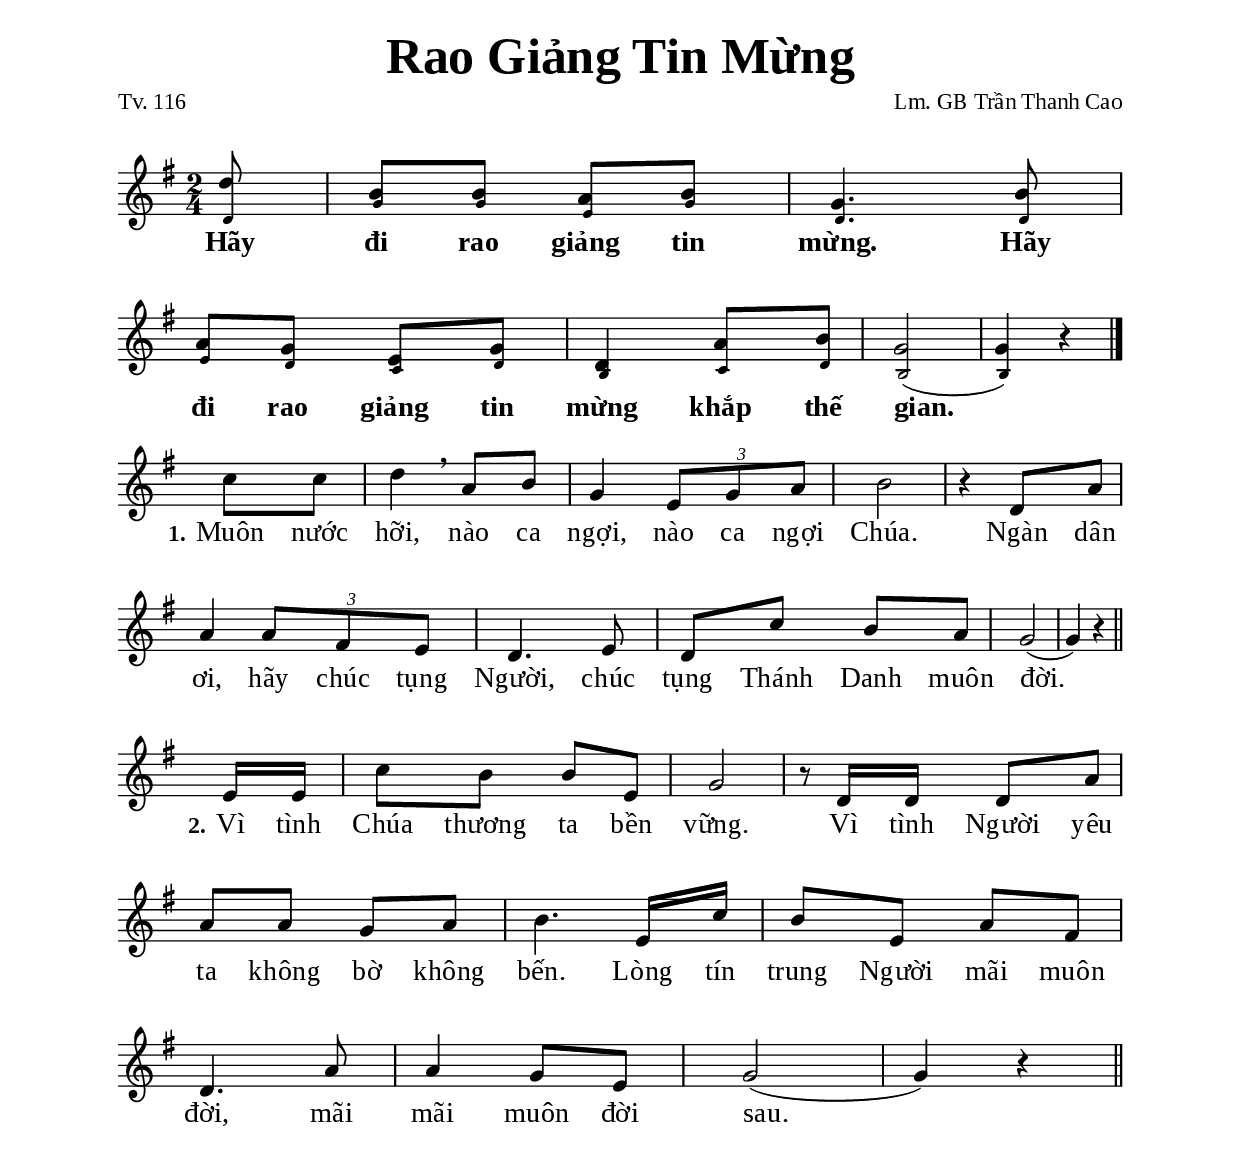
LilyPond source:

% Cài đặt chung
\version "2.22.1"
\include "english.ly"

\header {
  title = \markup { \fontsize #3 "Rao Giảng Tin Mừng" }
  poet = "Tv. 116"
  composer = "Lm. GB Trần Thanh Cao"
  arranger = " "
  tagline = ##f
}

% Nhạc điệp khúc
nhacDiepKhucSop = \relative c'' {
  \partial 8 d8 |
  b b a b |
  g4. b8 |
  a g e g |
  d4 a'8 b |
  g2 ( |
  g4) r \bar "|."
}

nhacDiepKhucBas = \relative c' {
  \partial 8 d8 
  g g e g |
  d4. d8 |
  e d c d |
  b4 c8 d |
  b2 ( |
  b4) r
}

% Nhạc phiên khúc
nhacPhienKhucMot = \relative c'' {
  \partial 4 c8 c |
  d4 \breathe a8 b |
  g4 \tuplet 3/2 { e8 g a } |
  b2 |
  r4 d,8 a' |
  a4 \tuplet 3/2 { a8 fs e } |
  d4. e8 |
  d c' b a |
  g2 ( |
  g4) r \bar "||"
}

nhacPhienKhucHai = \relative c' {
  \partial 8 e16 e |
  c'8 b b e, |
  g2 |
  r8 d16 d d8 a' |
  a a g a |
  b4. e,16 c' |
  b8 e, a fs |
  d4. a'8 |
  a4 g8 e |
  g2 ( |
  g4) r \bar "||"
}

% Lời điệp khúc
loiDiepKhuc = \lyricmode {
  Hãy đi rao giảng tin mừng.
  Hãy đi rao giảng tin mừng khắp thế gian.
}

% Lời phiên khúc
loiPhienKhucMot = \lyricmode {
  \set stanza = #"1."
  Muôn nước hỡi, nào ca ngợi, nào ca ngợi Chúa.
  Ngàn dân ơi, hãy chúc tụng Người,
  chúc tụng Thánh Danh muôn đời.
}

loiPhienKhucHai = \lyricmode {
  \set stanza = #"2."
  Vì tình Chúa thương ta bền vững.
  Vì tình Người yêu ta không bờ không bến.
  Lòng tín trung Người mãi muôn đời, mãi mãi muôn đời sau.
}


% Dàn trang
\paper {
  #(set-paper-size "a4")
  top-margin = 10\mm
  bottom-margin = 10\mm
  left-margin = 20\mm
  right-margin = 20\mm
  indent = #0
  #(define fonts
    (make-pango-font-tree
      "Liberation Serif"
      "Liberation Serif"
      "Liberation Serif"
      (/ 20 20)))
  page-count = #1
  system-system-spacing = #'((basic-distance . 14))
  score-system-spacing = #'((basic-distance . 14))
}

% Thiết lập tông và nhịp
TongNhip = { \key g \major \time 2/4 }

% Đổi kích thước nốt cho bè phụ
notBePhu =
#(define-music-function (font-size music) (number? ly:music?)
   (for-some-music
     (lambda (m)
       (if (music-is-of-type? m 'rhythmic-event)
           (begin
             (set! (ly:music-property m 'tweaks)
                   (cons `(font-size . ,font-size)
                         (ly:music-property m 'tweaks)))
             #t)
           #f))
     music)
   music)

\score {
  \new ChoirStaff <<
    \new Staff = diepKhuc \with {
        \consists "Merge_rests_engraver"
        %\magnifyStaff #(magstep +1)
        printPartCombineTexts = ##f
      }
      <<
      \new Voice \TongNhip \partCombine 
        \nhacDiepKhucSop
        \notBePhu -3 { \nhacDiepKhucBas }
      \new NullVoice = nhacThamChieu \nhacDiepKhucSop
      \new Lyrics \lyricsto nhacThamChieu \loiDiepKhuc
      >>
  >>
  \layout {
    \override Lyrics.LyricText.font-series = #'bold
    \override Lyrics.LyricText.font-size = #+2
    \override Lyrics.LyricSpace.minimum-distance = #5
    \override Score.BarNumber.break-visibility = ##(#f #f #f)
    \override Score.SpacingSpanner.uniform-stretching = ##t
  }
}

\score {
  \new ChoirStaff <<
    \new Staff = phienKhuc \with {
        %\magnifyStaff #(magstep +1)
      }
      <<
      \new Voice = beSop {
        \key g \major \time 2/4 \nhacPhienKhucMot
      }
    >>
    \new Lyrics \lyricsto beSop \loiPhienKhucMot
  >>
  \layout {
    \override Staff.TimeSignature.transparent = ##t
    \override Lyrics.LyricText.font-size = #+2
    \override Lyrics.LyricSpace.minimum-distance = #2.5
    \override Score.BarNumber.break-visibility = ##(#f #f #f)
    \override Score.SpacingSpanner.uniform-stretching = ##t
  }
}

\score {
  \new ChoirStaff <<
    \new Staff = phienKhuc \with {
        %\magnifyStaff #(magstep +1)
      }
      <<
      \new Voice = beSop {
        \key g \major \time 2/4 \nhacPhienKhucHai
      }
    >>
    \new Lyrics \lyricsto beSop \loiPhienKhucHai
  >>
  \layout {
    \override Staff.TimeSignature.transparent = ##t
    \override Lyrics.LyricText.font-size = #+2
    \override Lyrics.LyricSpace.minimum-distance = #3
    \override Score.BarNumber.break-visibility = ##(#f #f #f)
    \override Score.SpacingSpanner.uniform-stretching = ##t
  }
}
